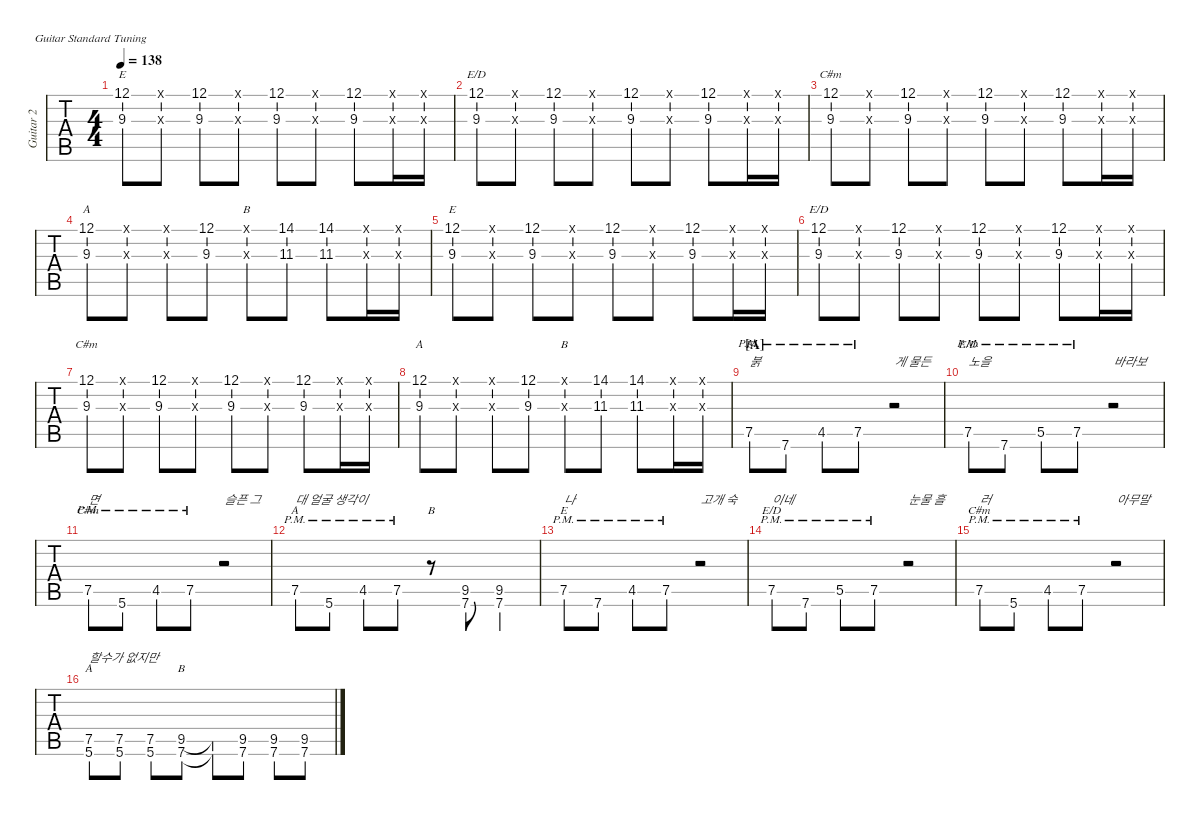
\defaultSystemsLayout 4
\hideDynamics
\bracketExtendMode nobrackets
\track ("Guitar 2" "Guitar 2") {defaultSystemsLayout 4 instrument distortionguitar}
\staff {tabs}
\tuning (E4 B3 G3 D3 A2 E2)
\chord ("E" 12 x 9 x x x) {firstfret 9 showdiagram false showfingering false}
\chord ("E/D" 12 x 9 x x x) {firstfret 9 showdiagram false showfingering false}
\chord ("C#m" 12 x 9 x x x) {firstfret 9 showdiagram false showfingering false}
\chord ("A" 12 x 9 x x x) {firstfret 9 showdiagram false showfingering false}
\chord ("B" x x x x x x)
\chord ("E" x x x x 7 x) {firstfret 7 showdiagram false showfingering false}
\chord ("E/D" x x x x 7 x) {firstfret 7 showdiagram false showfingering false}
\chord ("C#m" x x x x 7 x) {firstfret 7 showdiagram false showfingering false}
\chord ("A" x x x x 7 x) {firstfret 7 showdiagram false showfingering false}
\chord ("A" x x x x 7 5) {firstfret 5 showdiagram false showfingering false}
\chord ("B" x x x x 9 7) {firstfret 7 showdiagram false showfingering false}
\ts (4 4)
\tempo 138
\clef g2
\ks c
(12.1 9.3).8{ch "E" dy mf} (0.1{x} 0.3{x}).8 (12.1 9.3).8 (0.1{x} 0.3{x}).8 (12.1 9.3).8 (0.1{x} 0.3{x}).8 (12.1 9.3).8 (0.1{x} 0.3{x}).16 (0.1{x} 0.3{x}).16 |
(12.1 9.3).8{ch "E/D"} (0.1{x} 0.3{x}).8 (12.1 9.3).8 (0.1{x} 0.3{x}).8 (12.1 9.3).8 (0.1{x} 0.3{x}).8 (12.1 9.3).8 (0.1{x} 0.3{x}).16 (0.1{x} 0.3{x}).16 |
(12.1 9.3).8{ch "C#m"} (0.1{x} 0.3{x}).8 (12.1 9.3).8 (0.1{x} 0.3{x}).8 (12.1 9.3).8 (0.1{x} 0.3{x}).8 (12.1 9.3).8 (0.1{x} 0.3{x}).16 (0.1{x} 0.3{x}).16 |
(12.1 9.3).8{ch "A"} (0.1{x} 0.3{x}).8 (12.1{x} 9.3{x}).8 (12.1 9.3).8 (12.1{x} 9.3{x}).8{ch "B"} (14.1{acc #} 11.3{acc #}).8 (14.1{acc #} 11.3{acc #}).8 (0.1{x} 0.3{x}).16 (0.1{x} 0.3{x}).16 |
(12.1 9.3).8{ch "E"} (0.1{x} 0.3{x}).8 (12.1 9.3).8 (0.1{x} 0.3{x}).8 (12.1 9.3).8 (0.1{x} 0.3{x}).8 (12.1 9.3).8 (0.1{x} 0.3{x}).16 (0.1{x} 0.3{x}).16 |
(12.1 9.3).8{ch "E/D"} (0.1{x} 0.3{x}).8 (12.1 9.3).8 (0.1{x} 0.3{x}).8 (12.1 9.3).8 (0.1{x} 0.3{x}).8 (12.1 9.3).8 (0.1{x} 0.3{x}).16 (0.1{x} 0.3{x}).16 |
(12.1 9.3).8{ch "C#m"} (0.1{x} 0.3{x}).8 (12.1 9.3).8 (0.1{x} 0.3{x}).8 (12.1 9.3).8 (0.1{x} 0.3{x}).8 (12.1 9.3).8 (0.1{x} 0.3{x}).16 (0.1{x} 0.3{x}).16 |
(12.1 9.3).8{ch "A"} (0.1{x} 0.3{x}).8 (12.1{x} 9.3{x}).8 (12.1 9.3).8 (12.1{x} 9.3{x}).8{ch "B"} (14.1{acc #} 11.3{acc #}).8 (14.1{acc #} 11.3{acc #}).8 (0.1{x} 0.3{x}).16 (0.1{x} 0.3{x}).16 |
\section ("A" "")
7.5{pm}.8{ch "E" txt "붉"} 7.6{pm}.8 4.5{pm acc #}.8 7.5{pm}.8 r.2{txt "게 물든"} |
7.5{pm}.8{ch "E/D" txt "노을"} 7.6{pm}.8 5.5{pm}.8 7.5{pm}.8 r.2{txt "바라보"} |
7.5{pm}.8{ch "C#m" txt "면"} 5.6{pm}.8 4.5{pm acc #}.8 7.5{pm}.8 r.2{txt "슬픈 그"} |
7.5{pm}.8{ch "A" txt "대 얼굴 생각이"} 5.6{pm}.8 4.5{pm acc #}.8 7.5{pm}.8 r.8{ch "B"} (9.5{acc #} 7.6).8 (7.6 9.5{acc #}).4 |
7.5{pm}.8{ch "E" txt "나"} 7.6{pm}.8 4.5{pm acc #}.8 7.5{pm}.8 r.2{txt "고개 숙"} |
7.5{pm}.8{ch "E/D" txt "이네"} 7.6{pm}.8 5.5{pm}.8 7.5{pm}.8 r.2{txt "눈물 흘"} |
7.5{pm}.8{ch "C#m" txt "러"} 5.6{pm}.8 4.5{pm acc #}.8 7.5{pm}.8 r.2{txt "아무말"} |
(7.5 5.6).8{ch "A" txt "할수가 없지만"} (7.5 5.6).8 (7.5 5.6).8 (9.5{acc #} 7.6).8{ch "B"} (9.5{t acc #} 7.6{t}).8 (9.5{acc #} 7.6).8 (9.5{acc #} 7.6).8 (9.5{acc #} 7.6).8
